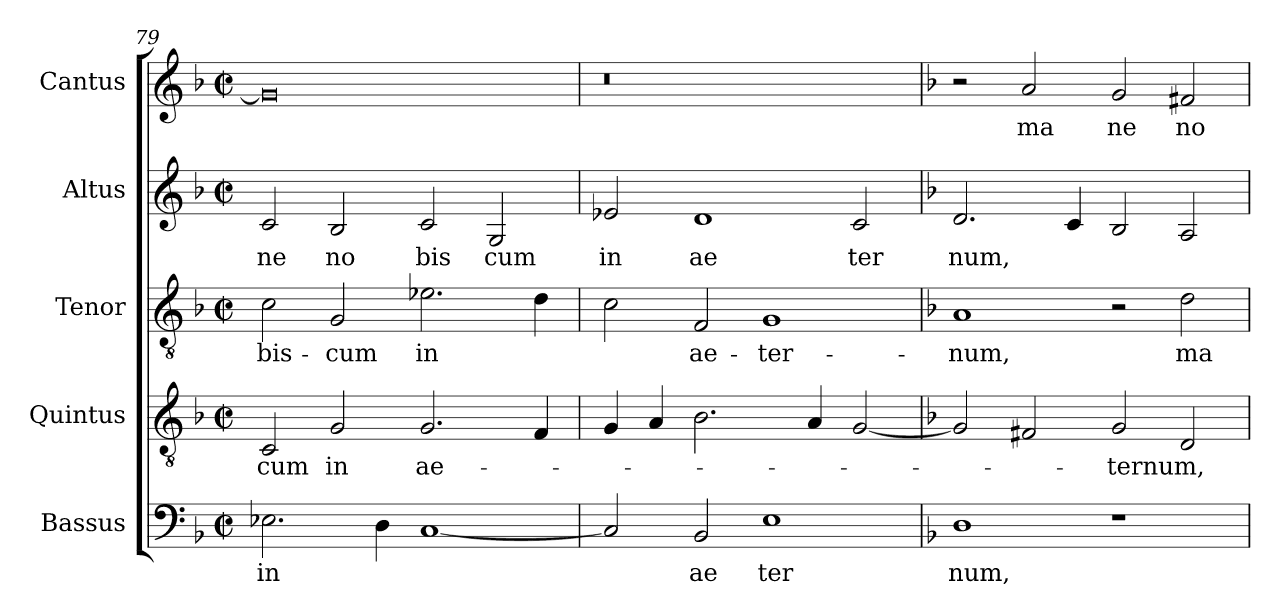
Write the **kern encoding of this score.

**kern	**text	**kern	**text	**kern	**text	**kern	**text	**kern	**text
*part5	*part5	*part4	*part4	*part3	*part3	*part2	*part2	*part1	*part1
*staff5	*staff5	*staff4	*staff4	*staff3	*staff3	*staff2	*staff2	*staff1	*staff1
*I"Bassus	*	*I"Quintus	*	*I"Tenor	*	*I"Altus	*	*I"Cantus	*
*clefF4	*	*clefGv2	*	*clefGv2	*	*clefG2	*	*clefG2	*
*k[b-]	*	*k[b-]	*	*k[b-]	*	*k[b-]	*	*k[b-]	*
*F:	*	*F:	*	*F:	*	*F:	*	*F:	*
*M2/2	*	*M2/2	*	*M2/2	*	*M2/2	*	*M2/2	*
*met(c|)	*	*met(c|)	*	*met(c|)	*	*met(c|)	*	*met(c|)	*
=79	=79	=79	=79	=79	=79	=79	=79	=79	=79
!	!LO:LY:b:cj	!	!LO:LY:b:cj	!	!LO:LY:b:cj	!	!LO:LY:b:cj	!	!
2.E-\	in	2C/	-cum	2c\	-bis-	2c/	ne	0g]	.
!	!	!	!LO:LY:b:cj	!	!LO:LY:b:cj	!	!LO:LY:b:cj	!	!
.	.	2G/	in	2G/	-cum	2B-/	no	.	.
4D\	.	.	.	.	.	.	.	.	.
!	!	!	!LO:LY:b:cj	!	!LO:LY:b:cj	!	!LO:LY:b:cj	!	!
[<1C	.	2.G/	ae-	2.e-\	in	2c/	bis	.	.
!	!	!	!	!	!	!	!LO:LY:b:cj	!	!
.	.	.	.	.	.	2G/	cum	.	.
.	.	4F/	.	4d\	.	.	.	.	.
=80	=80	=80	=80	=80	=80	=80	=80	=80	=80
!	!	!	!	!	!	!	!LO:LY:b:cj	!	!
2C/]	.	4G/	.	2c\	.	2e-/	in	0r	.
.	.	4A/	.	.	.	.	.	.	.
!	!LO:LY:b:cj	!	!	!	!LO:LY:b:cj	!	!LO:LY:b:cj	!	!
2BB-/	ae	2.B-\	.	2F/	ae-	1d	ae	.	.
!	!LO:LY:b:cj	!	!	!	!LO:LY:b:cj	!	!	!	!
1E	ter	.	.	1G	-ter-	.	.	.	.
.	.	4A/	.	.	.	.	.	.	.
!	!	!	!	!	!	!	!LO:LY:b:cj	!	!
.	.	[<2G/	.	.	.	2c/	ter	.	.
=81	=81	=81	=81	=81	=81	=81	=81	=81	=81
*k[b-]	*	*	*	*	*	*	*	*	*
*F:	*	*	*	*	*	*	*	*	*
!	!LO:LY:b:cj	!	!	!	!LO:LY:b:cj	!	!LO:LY:b	!	!
1D	num,	2G/]	.	1A	-num,	2.d/	num,	2r	.
!	!	!	!	!	!	!	!	!	!LO:LY:b:cj
.	.	2F#/	.	.	.	.	.	2a/	ma
.	.	.	.	.	.	4c/	.	.	.
!	!	!	!LO:LY:b	!	!	!	!	!	!LO:LY:b:cj
1r	.	2G/	-ternum,	2r	.	2B-/	.	2g/	ne
!	!	!	!	!	!LO:LY:b:cj	!	!	!	!LO:LY:b:cj
.	.	2D/	.	2d\	ma-	2A/	.	2f#/	no
=	=	=	=	=	=	=	=	=	=
*-	*-	*-	*-	*-	*-	*-	*-	*-	*-
